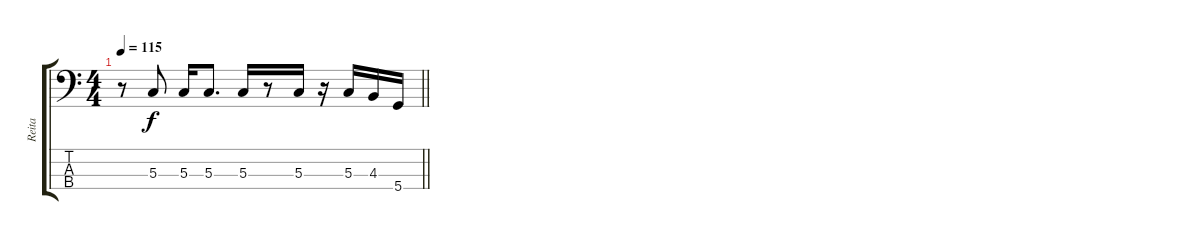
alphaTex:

\track ("Reita" "Reita") {instrument electricbassfinger}
\staff {score tabs}
\tuning (F2 C2 G1 D1) {hide}
\ts (4 4)
\tempo 115
\clef f4
\barLineRight lightlight
\ks c
r.8{dy f} 5.3.8 5.3.16 5.3.8{d} 5.3.16 r.8 5.3.16 r.16 5.3.16 4.3.16 5.4.16
